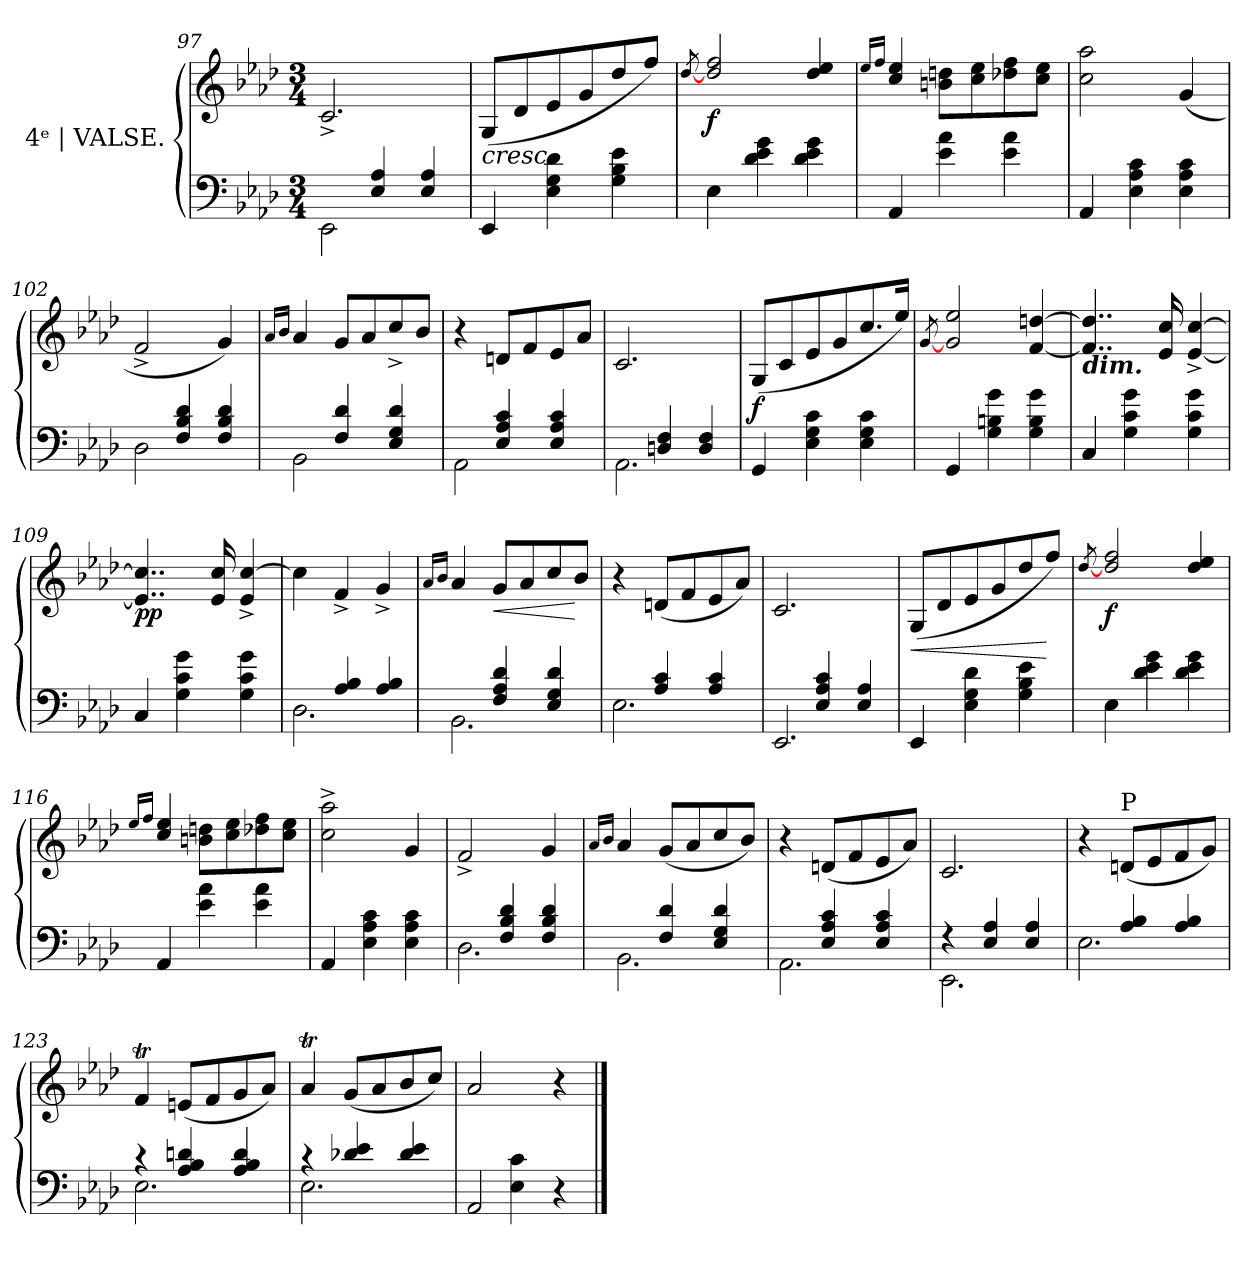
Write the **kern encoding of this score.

**kern	**kern	**dynam
*part1	*part1	*part1
*staff2	*staff1	*staff1/2
*I"4ᵉ | VALSE.	*	*
*clefF4	*clefG2	*
*k[b-e-a-d-]	*k[b-e-a-d-]	*
*M3/4	*M3/4	*
=97	=97	=97
*^	*	*
4ryy	2EE-\	2.c^/	.
4E-/ 4A-/	.	.	.
4E-/ 4A-/	4ryy	.	.
=98	=98	=98	=98
!LO:TX:b:t=P	!	!	!
!	!	!	!LO:HP:b
*v	*v	*	*
4EE-/	(>8G/L	<
.	8d-/	.
4E-\ 4G\ 4d-\	8e-/	.
.	8g/	.
4G\ 4B-\ 4e-\	8dd-/	.
.	8ff/J)	.
!!LO:LB:g=z
=99	=99	=99
.	[8qdd-/	.
!	!	!LO:DY:b
4E-\	2dd-/ 2ff/	f
4d-\ 4e-\ 4g\	.	.
4d-\ 4e-\ 4g\	4dd-/ 4ee-/	.
=100	=100	=100
.	16qee-/LL	.
.	16qff/JJ	.
4AA-/	4cc/ 4ee-/	.
4e-\ 4a-\	8bn\ 8ddn\L	.
.	8cc\ 8ee-\	.
4e-\ 4a-\	8dd-X\ 8ff\	.
.	8cc\ 8ee-\J	.
=101	=101	=101
4AA-/	2cc\ 2aa-\	.
4E-\ 4A-\ 4c\	.	.
4E-\ 4A-\ 4c\	(<4g/	.
=102	=102	=102
*^	*	*
4ryy	2D-\	2f^/	.
4F/ 4B-/ 4d-/	.	.	.
4F/ 4B-/ 4d-/	4ryy	4g/)	.
=103	=103	=103	=103
.	.	16qa-/LL	.
.	.	16qb-/JJ	.
4ryy	2BB-\	4a-/	.
4F/ 4d-/	.	8g/L	.
.	.	8a-/	.
4E-/ 4G/ 4d-/	4ryy	8cc^/	.
.	.	8b-/J	.
=104	=104	=104	=104
4ryy	2AA-\	4r	.
4E-/ 4A-/ 4c/	.	8dn/L	.
.	.	8f/	.
4E-/ 4A-/ 4c/	4ryy	8e-/	.
.	.	8a-/J	.
=105	=105	=105	=105
4ryy	2.AA-\	2.c/	.
4Dn/ 4F/	.	.	.
4D/ 4F/	.	.	.
*v	*v	*	*
!!LO:PB:g=z
=106	=106	=106
!	!	!LO:DY:b
4GG/	(>8G/L	f
.	8c/	.
4E-\ 4G\ 4c\	8e-/	.
.	8g/	.
4E-\ 4G\ 4c\	8.cc/	.
.	16ee-/Jk)	.
=107	=107	=107
.	[8qg/	.
4GG/	2g/ 2ee-/	.
4G\ 4Bn\ 4g\	.	.
4G\ 4B\ 4g\	[4f/ [4ddn/	.
=108	=108	=108
!	!LO:TX:b:Bi:t=dim.	!
4C/	4..f/] 4..dd/]	.
4G\ 4c\ 4g\	.	.
.	16e-/ 16cc/	.
4G\ 4c\ 4g\	[4e-/^ [4cc/^	.
=109	=109	=109
!	!	!LO:DY:b
4C/	4..e-/] 4..cc/]	pp
4G\ 4c\ 4g\	.	.
.	16e-/ 16cc/	.
4G\ 4c\ 4g\	4e-/^ [4cc/^	.
=110	=110	=110
*^	*	*
4ryy	2.D-\	4cc\]	.
4A-/ 4B-/	.	4f^/	.
4A-/ 4B-/	.	4g^/	.
=111	=111	=111	=111
.	.	16qa-/LL	.
.	.	16qb-/JJ	.
4ryy	2.BB-\	4a-/	.
!	!	!	!LO:HP:b
4F/ 4A-/ 4d-/	.	8g/L	<
.	.	8a-/	.
4E-/ 4G/ 4d-/	.	8cc/	.
.	.	8b-/J	[
=112	=112	=112	=112
4ryy	2.E-\	4r	.
4A-/ 4c/	.	(<8dn/L	.
.	.	8f/	.
4A-/ 4c/	.	8e-/	.
.	.	8a-/J)	.
!!LO:LB:g=z
=113	=113	=113	=113
4ryy	2.EE-/	2.c/	.
4E-/ 4A-/ 4c/	.	.	.
4E-/ 4A-/	.	.	.
*v	*v	*	*
=114	=114	=114
!	!	!LO:HP:b
4EE-/	(>8G/L	<
.	8d-/	.
4E-\ 4G\ 4d-\	8e-/	.
.	8g/	.
4G\ 4B-\ 4e-\	8dd-/	.
.	8ff/J)	[
=115	=115	=115
.	[8qdd-/	.
!	!	!LO:DY:b
4E-\	2dd-/ 2ff/	f
4d-\ 4e-\ 4g\	.	.
4d-\ 4e-\ 4g\	4dd-/ 4ee-/	.
=116	=116	=116
.	16qee-/LL	.
.	16qff/JJ	.
4AA-/	4cc/ 4ee-/	.
4e-\ 4a-\	8bn\ 8ddn\L	.
.	8cc\ 8ee-\	.
4e-\ 4a-\	8dd-X\ 8ff\	.
.	8cc\ 8ee-\J	.
=117	=117	=117
4AA-/	2cc\^ 2aa-\^	.
4E-\ 4A-\ 4c\	.	.
4E-\ 4A-\ 4c\	4g/	.
=118	=118	=118
*^	*	*
4ryy	2.D-\	2f^/	.
4F/ 4B-/ 4d-/	.	.	.
4F/ 4B-/ 4d-/	.	4g/	.
=119	=119	=119	=119
.	.	16qa-/LL	.
.	.	16qb-/JJ	.
4ryy	2.BB-\	4a-/	.
4F/ 4d-/	.	(<8g/L	.
.	.	8a-/	.
4E-/ 4G/ 4d-/	.	8cc/	.
.	.	8b-/J)	.
*v	*v	*	*
.	.	[
!!LO:LB:g=z
=120	=120	=120
*^	*	*
4ryy	2.AA-\	4r	.
4E-/ 4A-/ 4c/	.	(<8dn/L	.
.	.	8f/	.
4E-/ 4A-/ 4c/	.	8e-/	.
.	.	8a-/J)	.
=121	=121	=121	=121
4rF	2.EE-\	2.c/	.
4E-/ 4A-/	.	.	.
4E-/ 4A-/	.	.	.
=122	=122	=122	=122
4ryy	2.E-\	4r	.
!	!	!LO:TX:a:t=P	!
4A-/ 4B-/	.	(<8dn/L	.
.	.	8e-/	.
4A-/ 4B-/	.	8f/	.
.	.	8g/J)	.
=123	=123	=123	=123
4rc	2.E-\	4fT/	.
4A-/ 4B-/ 4dn/	.	(<8en/L	.
.	.	8f/	.
4A-/ 4B-/ 4d/	.	8g/	.
.	.	8a-/J)	.
=124	=124	=124	=124
4rc	2.E-\	4a-T/	.
4d-X/ 4e-/	.	(<8g/L	.
.	.	8a-/	.
4d-/ 4e-/	.	8b-/	.
.	.	8cc/J)	.
=125	=125	=125	=125
4ryy	2AA-/	2a-/	.
4E-\ 4c\	.	.	.
4r	4ryy	4r	.
*v	*v	*	*
==	==	==
*-	*-	*-
